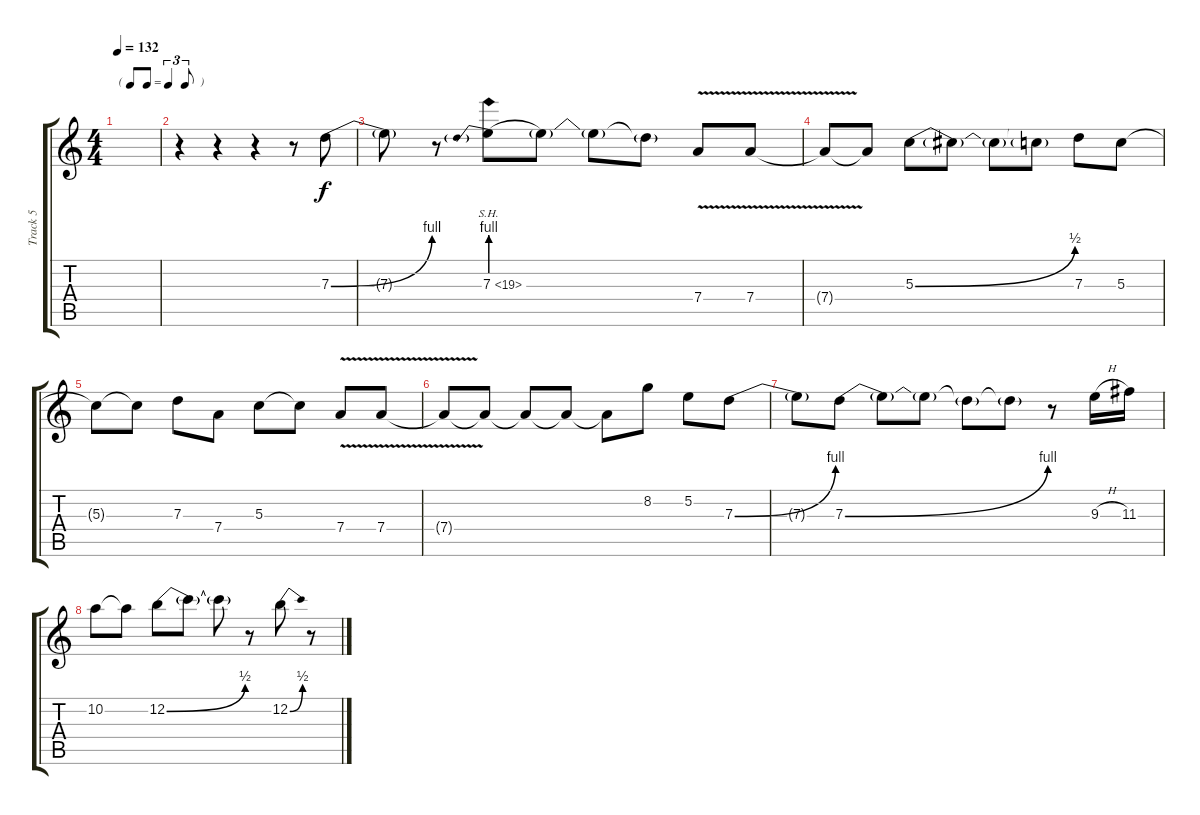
\track ("Track 5" "Track 5") {instrument distortionguitar}
\staff {score tabs}
\tuning (E4 B3 G3 D3 A2 E2) {hide}
\ts (4 4)
\tf triplet8th
\tempo 132
\clef g2
\ks c
|
r.4 r.4 r.4 r.8 7.3{be (bend 0 0 60 4)}.8 |
7.3{t}.8 r.8 7.3{be (prebend 0 4 60 4) sh 12}.8 7.3{t}.8 7.3{t}.8 7.3{t}.8 7.4{v}.8 7.4{v}.8 |
7.4{t}.8 7.4{t}.8 5.3{be (bend 0 0 60 2)}.8 5.3{t}.8 5.3{t}.8 5.3{t}.8 7.3.8 5.3.8 |
5.3{t}.8 5.3{t}.8 7.3.8 7.4.8 5.3.8 5.3{t}.8 7.4{v}.8 7.4{v}.8 |
7.4{t}.8 7.4{t}.8 7.4{t}.8 7.4{t}.8 7.4{t}.8 8.2.8 5.2.8 7.3{be (bend 0 0 60 4)}.8 |
7.3{t}.8 7.3{be (bend 0 0 60 4)}.8 7.3{t}.8 7.3{t}.8 7.3{t}.8 7.3{t}.8 r.8 9.3{h}.16 11.3.16 |
10.2.8 10.2{t}.8 12.2{be (bend 0 0 60 2)}.8 12.2{t}.8 12.2{t}.8 r.8 12.2{be (bend 0 0 60 2)}.8 r.8
